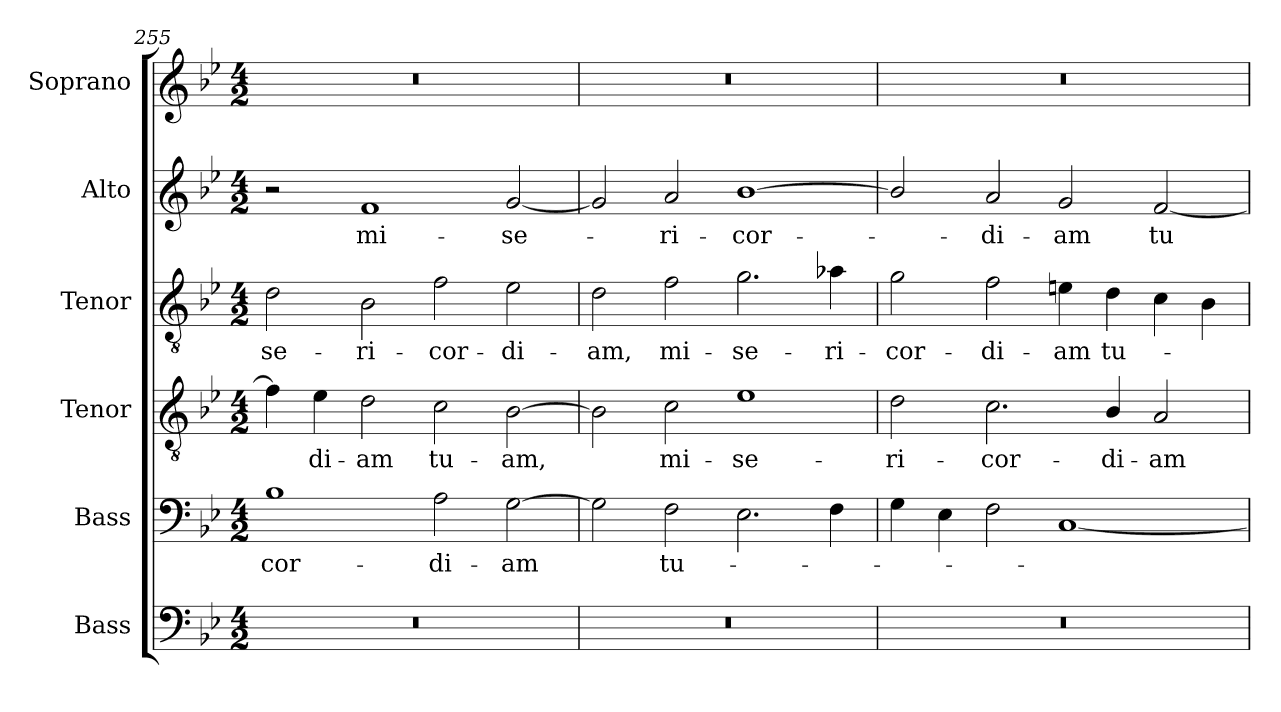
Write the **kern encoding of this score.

**kern	**kern	**text	**kern	**text	**kern	**text	**kern	**text	**kern
*part6	*part5	*part5	*part4	*part4	*part3	*part3	*part2	*part2	*part1
*staff6	*staff5	*staff5	*staff4	*staff4	*staff3	*staff3	*staff2	*staff2	*staff1
*I"Bass	*I"Bass	*	*I"Tenor	*	*I"Tenor	*	*I"Alto	*	*I"Soprano
*I'B2.	*I'B1.	*	*I'T2.	*	*I'T1.	*	*I'A.	*	*I'S.
*clefF4	*clefF4	*	*clefGv2	*	*clefGv2	*	*clefG2	*	*clefG2
*	*	*	*ITrd7c12	*	*ITrd7c12	*	*	*	*
*k[b-e-]	*k[b-e-]	*	*k[b-e-]	*	*k[b-e-]	*	*k[b-e-]	*	*k[b-e-]
*B-:	*B-:	*	*B-:	*	*B-:	*	*B-:	*	*B-:
*M4/2	*M4/2	*	*M4/2	*	*M4/2	*	*M4/2	*	*M4/2
=255	=255	=255	=255	=255	=255	=255	=255	=255	=255
!LO:N:vis=1	!	!	!	!	!	!	!	!	!
!	!	!LO:LY:b:color=#000000	!	!	!	!	!	!	!
!	!	!	!	!	!	!LO:LY:b:color=#000000	!	!	!LO:N:vis=1
0r	1B-i	-cor-	4Fi\]	.	2Di\	-se-	2r	.	0r
!	!	!	!	!LO:LY:b:color=#000000	!	!	!	!	!
.	.	.	4E-i\	-di-	.	.	.	.	.
!	!	!	!	!LO:LY:b:color=#000000	!	!	!	!	!
!	!	!	!	!	!	!LO:LY:b:color=#000000	!	!	!
!	!	!	!	!	!	!	!	!LO:LY:b:color=#000000	!
.	.	.	2Di\	-am	2BB-i\	-ri-	1fi	mi-	.
!	!	!LO:LY:b:color=#000000	!	!	!	!	!	!	!
!	!	!	!	!LO:LY:b:color=#000000	!	!	!	!	!
!	!	!	!	!	!	!LO:LY:b:color=#000000	!	!	!
.	2Ai\	-di-	2Ci\	tu-	2Fi\	-cor-	.	.	.
!	!	!LO:LY:b:color=#000000	!	!	!	!	!	!	!
!	!	!	!	!LO:LY:b:color=#000000	!	!	!	!	!
!	!	!	!	!	!	!LO:LY:b:color=#000000	!	!	!
!	!	!	!	!	!	!	!	!LO:LY:b:color=#000000	!
.	[>2Gi\	-am	[>2BB-i\	-am,	2E-i\	-di-	[<2gi/	-se-	.
!!LO:PB:g=z
=256	=256	=256	=256	=256	=256	=256	=256	=256	=256
!LO:N:vis=1	!	!	!	!	!	!	!	!	!
!	!	!	!	!	!	!LO:LY:b:color=#000000	!	!	!LO:N:vis=1
0r	2Gi\]	.	2BB-i\]	.	2Di\	-am,	2gi/]	.	0r
!	!	!LO:LY:b:color=#000000	!	!	!	!	!	!	!
!	!	!	!	!LO:LY:b:color=#000000	!	!	!	!	!
!	!	!	!	!	!	!LO:LY:b:color=#000000	!	!	!
!	!	!	!	!	!	!	!	!LO:LY:b:color=#000000	!
.	2Fi\	tu-	2Ci\	mi-	2Fi\	mi-	2ai/	-ri-	.
!	!	!	!	!LO:LY:b:color=#000000	!	!	!	!	!
!	!	!	!	!	!	!LO:LY:b:color=#000000	!	!	!
!	!	!	!	!	!	!	!	!LO:LY:b:color=#000000	!
.	2.E-i\	.	1E-i	-se-	2.Gi\	-se-	[<1b-i	-cor-	.
!	!	!	!	!	!	!LO:LY:b:color=#000000	!	!	!
.	4Fi\	.	.	.	4A-Xi\	-ri-	.	.	.
=257	=257	=257	=257	=257	=257	=257	=257	=257	=257
!LO:N:vis=1	!	!	!	!	!	!	!	!	!
!	!	!	!	!LO:LY:b:color=#000000	!	!	!	!	!
!	!	!	!	!	!	!LO:LY:b:color=#000000	!	!	!LO:N:vis=1
0r	4Gi\	.	2Di\	-ri-	2Gi\	-cor-	2b-i/]	.	0r
.	4E-i\	.	.	.	.	.	.	.	.
!	!	!	!	!LO:LY:b:color=#000000	!	!	!	!	!
!	!	!	!	!	!	!LO:LY:b:color=#000000	!	!	!
!	!	!	!	!	!	!	!	!LO:LY:b:color=#000000	!
.	2Fi\	.	2.Ci\	-cor-	2Fi\	-di-	2ai/	-di-	.
!	!	!	!	!	!	!LO:LY:b:color=#000000	!	!	!
!	!	!	!	!	!	!	!	!LO:LY:b:color=#000000	!
.	[<1Ci	.	.	.	4Eni\	-am	2gi/	-am	.
!	!	!	!	!LO:LY:b:color=#000000	!	!	!	!	!
!	!	!	!	!	!	!LO:LY:b:color=#000000	!	!	!
.	.	.	4BB-i/	-di-	4Di\	tu-	.	.	.
!	!	!	!	!LO:LY:b:color=#000000	!	!	!	!	!
!	!	!	!	!	!	!	!	!LO:LY:b:color=#000000	!
.	.	.	2AAi/	-am	4Ci\	.	[<2fi/	tu-	.
.	.	.	.	.	4BB-i\	.	.	.	.
=	=	=	=	=	=	=	=	=	=
*-	*-	*-	*-	*-	*-	*-	*-	*-	*-
